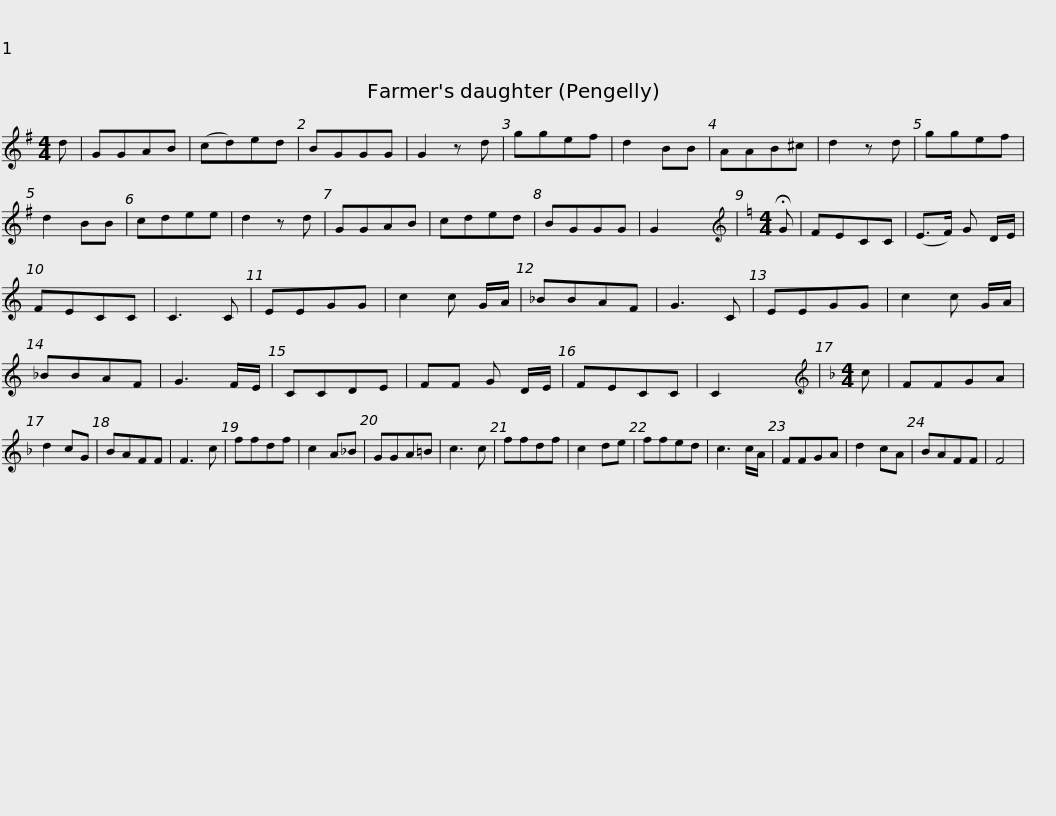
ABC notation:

X:1
L:1/8
M:4/4
I:linebreak $
K:G
V:1 treble
V:1
 d | GGAB | (cd)ed | BGGG | G2 z d | %5
 ggef |$ d2 BB | AAB^c | d2 z d | ggef | %10
 d2 BB |$ cdee | d2 z d | GGAB | cded | %15
 BGGG | G2 x2 |[K:C][M:4/4][K:treble] !fermata!G | FECC | (E>F) G D/E/ | %20
 FECC | C3 C |$ EEGG |$ c2 c G/A/ | _BBAF | %25
 G3 C | EEGG | c2 c G/A/ |$ _BBAF | G3 F/E/ | %30
 CCDE | FF G D/E/ | FECC | C2 x2 |[K:F][M:4/4][K:treble] c | %35
 FFGA | d2 cG | BAFF | F3 c |$ ffdf |$ %40
 c2 A_B | GGA=B | c3 c | ffdf | c2 de |$ %45
 ffed | c3 c/A/ | FFGA | d2 cA | BAFF | %50
 F4 | %51
